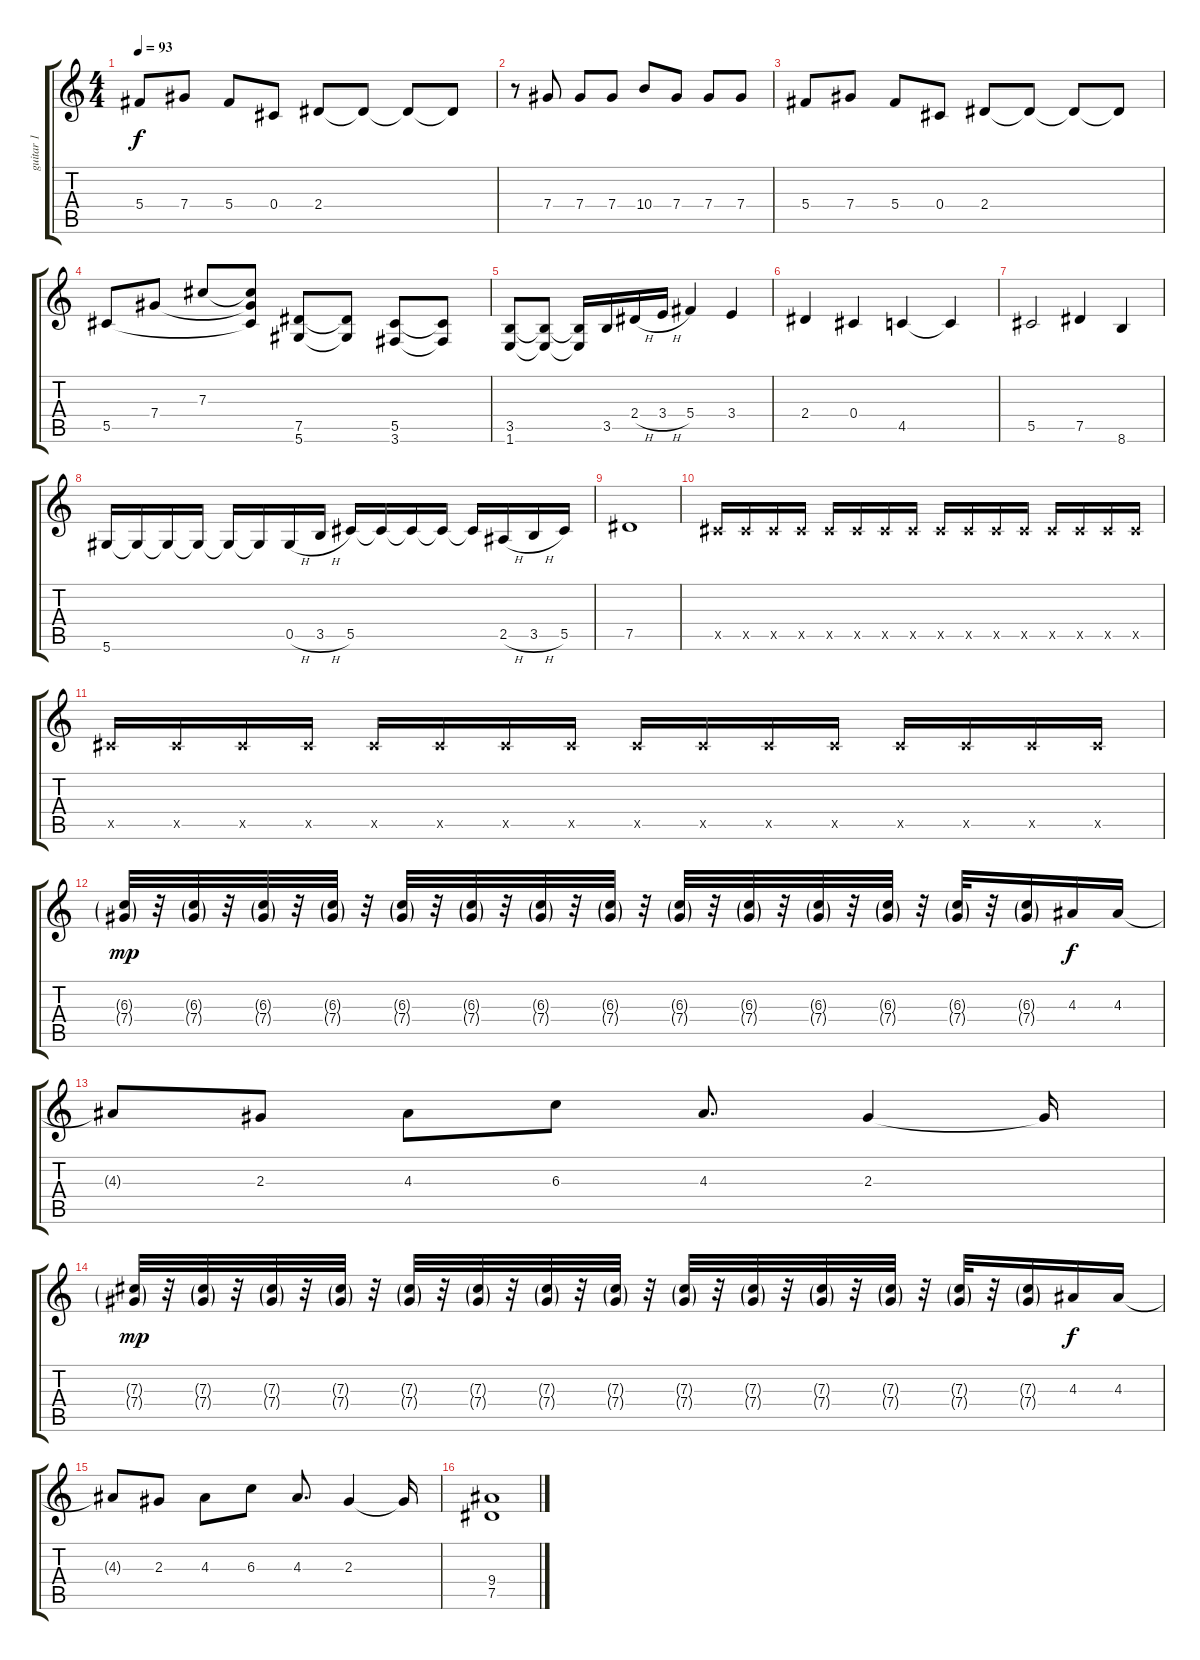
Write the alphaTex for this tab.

\track ("guitar 1" "guitar 1") {instrument distortionguitar}
\staff {score tabs}
\tuning (Eb4 Bb3 Gb3 Db3 Ab2 Eb2) {hide}
\ts (4 4)
\tempo 93
\clef g2
\ks c
5.4.8{dy f} 7.4.8 5.4.8 0.4.8 2.4.8 2.4{t}.8 2.4{t}.8 2.4{t}.8 |
r.8 7.4.8 7.4.8 7.4.8 10.4.8 7.4.8 7.4.8 7.4.8 |
5.4.8 7.4.8 5.4.8 0.4.8 2.4.8 2.4{t}.8 2.4{t}.8 2.4{t}.8 |
5.5.8{balance 0 instrument distortionguitar} 7.4.8 7.3.8 (7.3{t} 7.4{t} 5.5{t}).8 (7.5 5.6).8 (7.5{t} 5.6{t}).8 (5.5 3.6).8 (5.5{t} 3.6{t}).8 |
(3.5 1.6).8 (3.5{t} 1.6{t}).8 (3.5{t} 1.6{t}).16 3.5.16 2.4{h}.16 3.4{h}.16 5.4.4 3.4.4 |
2.4.4 0.4.4 4.5.4 4.5{t}.4 |
5.5.2 7.5.4 8.6.4 |
5.6.16 5.6{t}.16 5.6{t}.16 5.6{t}.16 5.6{t}.16 5.6{t}.16 0.5{h}.16 3.5{h}.16 5.5.16 5.5{t}.16 5.5{t}.16 5.5{t}.16 5.5{t}.16 2.5{h}.16 3.5{h}.16 5.5.16 |
7.5.1 |
5.5{x}.16 5.5{x}.16 5.5{x}.16 5.5{x}.16 5.5{x}.16 5.5{x}.16 5.5{x}.16 5.5{x}.16 5.5{x}.16 5.5{x}.16 5.5{x}.16 5.5{x}.16 5.5{x}.16 5.5{x}.16 5.5{x}.16 5.5{x}.16 |
5.5{x}.16 5.5{x}.16 5.5{x}.16 5.5{x}.16 5.5{x}.16 5.5{x}.16 5.5{x}.16 5.5{x}.16 5.5{x}.16 5.5{x}.16 5.5{x}.16 5.5{x}.16 5.5{x}.16 5.5{x}.16 5.5{x}.16 5.5{x}.16 |
(6.3{g} 7.4{g}).32{dy mp} r.32 (6.3{g} 7.4{g}).32 r.32 (6.3{g} 7.4{g}).32 r.32 (6.3{g} 7.4{g}).32 r.32 (6.3{g} 7.4{g}).32 r.32 (6.3{g} 7.4{g}).32 r.32 (6.3{g} 7.4{g}).32 r.32 (6.3{g} 7.4{g}).32 r.32 (6.3{g} 7.4{g}).32 r.32 (6.3{g} 7.4{g}).32 r.32 (6.3{g} 7.4{g}).32 r.32 (6.3{g} 7.4{g}).32 r.32 (6.3{g} 7.4{g}).32 r.32 (6.3{g} 7.4{g}).16 4.3.16{dy f} 4.3.16 |
4.3{t}.8 2.3.8 4.3.8 6.3.8 4.3.8{d} 2.3.4 2.3{t}.16 |
(7.3{g} 7.4{g}).32{dy mp} r.32 (7.3{g} 7.4{g}).32 r.32 (7.3{g} 7.4{g}).32 r.32 (7.3{g} 7.4{g}).32 r.32 (7.3{g} 7.4{g}).32 r.32 (7.3{g} 7.4{g}).32 r.32 (7.3{g} 7.4{g}).32 r.32 (7.3{g} 7.4{g}).32 r.32 (7.3{g} 7.4{g}).32 r.32 (7.3{g} 7.4{g}).32 r.32 (7.3{g} 7.4{g}).32 r.32 (7.3{g} 7.4{g}).32 r.32 (7.3{g} 7.4{g}).32 r.32 (7.3{g} 7.4{g}).16 4.3.16{dy f} 4.3.16 |
4.3{t}.8 2.3.8 4.3.8 6.3.8 4.3.8{d} 2.3.4 2.3{t}.16 |
(9.4 7.5).1
